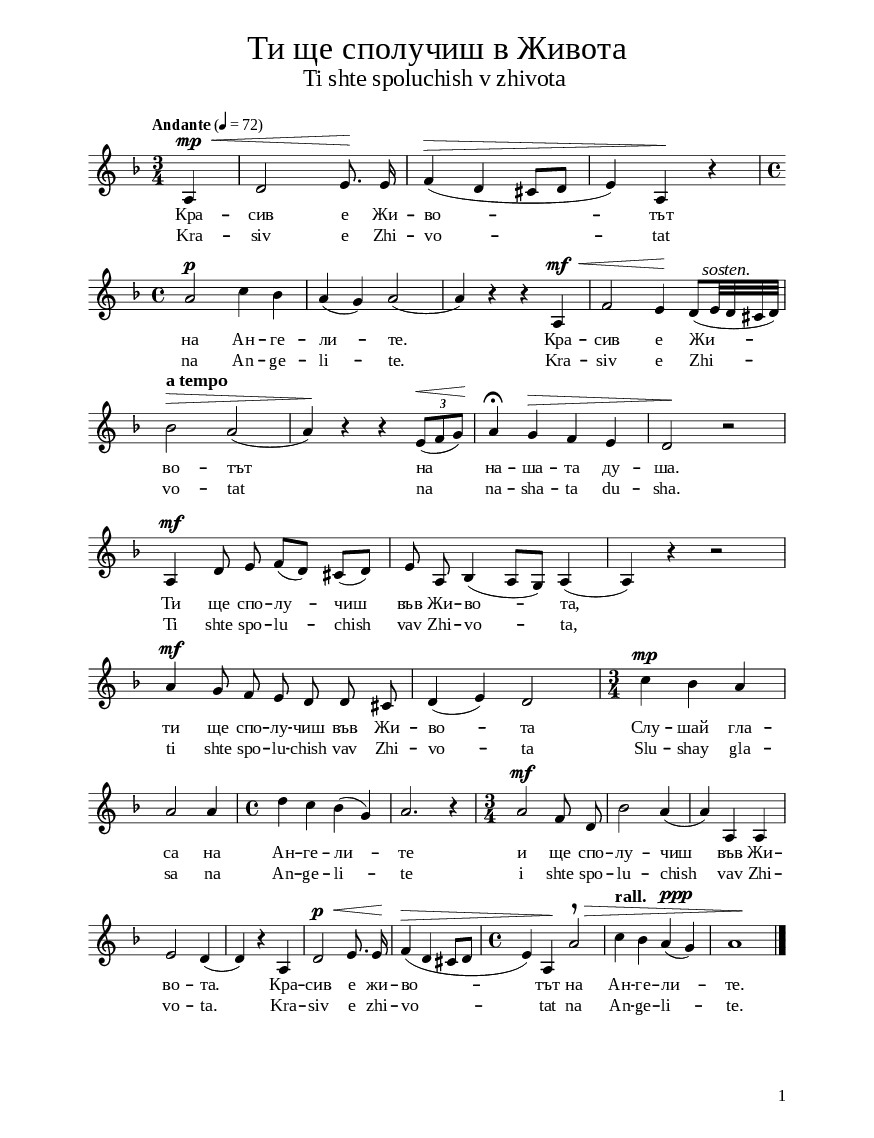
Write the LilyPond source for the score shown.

\version "2.24.0"

% include paper part and global functions
\include "include/globals.ily"

\bookpart {
  \label #'ref214
  \tocItem \markup "Ти ще сполучиш в Живота – Ti shte spoluchish v zhivota"
  \include "include/bookpart-paper.ily"
  \score {
    \include "include/score-layout.ily"

    \new Voice \absolute {
      \clef treble
      \key d \minor
      \time 3/4
      \tempoFunc "Andante" 4 "72"
      \autoBeamOff
      \partial 4

      a4^\mp^\< | d'2 e'8. \! e'16 | f'4^\> ( d'4 cis'8[d'8] |  e'4 ) a4 \! r4 | \break

      \time 4/4  a'2^ \p c''4 bes'4 | a'4 ( g'4 ) a'2 ( | a'4 ) r4 r4 a4^\mf ^\< | f'2 e'4 \! d'8 ^\markup { \large \italic "   sosten."} [( e'32 d'32 cis'32 d'32 )] | \break

      \once \override Hairpin.shorten-pair = #'(0 . -3) bes'2^\> ^\markup { \large \bold "a tempo" } a'2 ( | a'4 ) \! r4 r4 \override TupletNumber.text = \markup { \bold "3"} \times 2/3  { e'8^\< [( f'8 g'8 )] } | a'4 \! \fermata
      \once \override Hairpin.to-barline = ##f
      g'4^\> f'4 e'4 |   d'2 \! r2 | \break

      a4^\mf d'8 e'8 f'8 [( d'8 )]  cis'8 [( d'8 )] | e'8 a8 bes4 ( a8 [g8] ) a4 ( | a4 ) r4 r2 | \break

      a'4^\mf g'8 f'8 e'8 d'8 d'8 cis'8 | d'4 ( e'4 ) d'2 | \time 3/4  | c''4^\mp bes'4 a'4 | \break

      a'2 a'4 | \time 4/4  d''4 c''4 bes'4 ( g'4 ) | a'2. r4 | \time 3/4 | a'2^\mf f'8 d'8 | 

      bes'2 a'4 ( | a'4 ) a4 a4 | \break  e'2 d'4 ( | d'4 ) r4 a4 |
      
      d'2^\p^\< e'8. e'16 \! | 


      f'4^\> ( d'4 cis'8 [d'8] | \time 4/4  e'4 ) a4 \! ^\markup { "      " \fontsize #3 \musicglyph "comma"}

      \once \override Hairpin.shorten-pair = #'(1.5 . -4)
      a'2  ^\> | c''4 ^\markup { \large \bold "rall." }  bes'4 a'4^\markup { \dynamic "ppp"} ( g'4 ) | a'1 \! \bar "|."

    }
    \addlyrics {

      Кра -- сив е Жи -- во -- тът на Ан -- ге -- ли -- те.
      Кра -- сив е Жи -- во -- тът на на -- ша -- та ду -- ша.
      Ти ще спо -- лу -- чиш във Жи -- во -- та,
      ти ще спо -- лу -- чиш във Жи -- во -- та
      Слу -- шай гла -- са на Ан -- ге -- ли -- те
      и ще спо -- лу -- чиш във Жи -- во -- та.
      Кра -- сив е жи -- во -- тът на Ан -- ге -- ли -- те.

    }

    \addlyrics {
      Kra -- siv e Zhi -- vo -- tat na An -- ge -- li -- te.
      Kra -- siv e Zhi -- vo -- tat na na -- sha -- ta du -- sha.
      Ti shte spo -- lu -- chish vav Zhi -- vo -- ta,
      ti shte spo -- lu -- chish vav Zhi -- vo -- ta
      Slu -- shay gla -- sa na An -- ge -- li -- te
      i shte spo -- lu -- chish vav Zhi -- vo -- ta.
      Kra -- siv e zhi -- vo -- tat na An -- ge -- li -- te.
    }

    \header {
      title = \titleFunc "Ти ще сполучиш в Живота" "Ti shte spoluchish v zhivota "
    }

    \midi{}

  } % score
  \pageBreak
  % include foreign translation(s) of the song
  \version "2.24.0"

\markup \fill-line { \fontsize #deTitleFontSize "Du wirst im Leben glücken" }
\markup \null
\markup \null
\markup \fontsize #deCoupletFontSize {
    \hspace #14
    \override #`(baseline-skip . ,deCoupletBaselineSkip)
    \column {
      \line {   "   " Schön ist das Leben der Engel.  }
      \line {   "   " Schön ist das Leben unserer Seele.  }
      \line {   "   " Du wirst im Leben glücken. }
      \line {   "   " Höre die Stimme der Engel  }
      \line {   "   " und Du wirst im Leben glücken.  }
      \line {   "   " Schön ist das Leben der Engel.  }
    }
}



} % bookpart

% Più mosso
%
